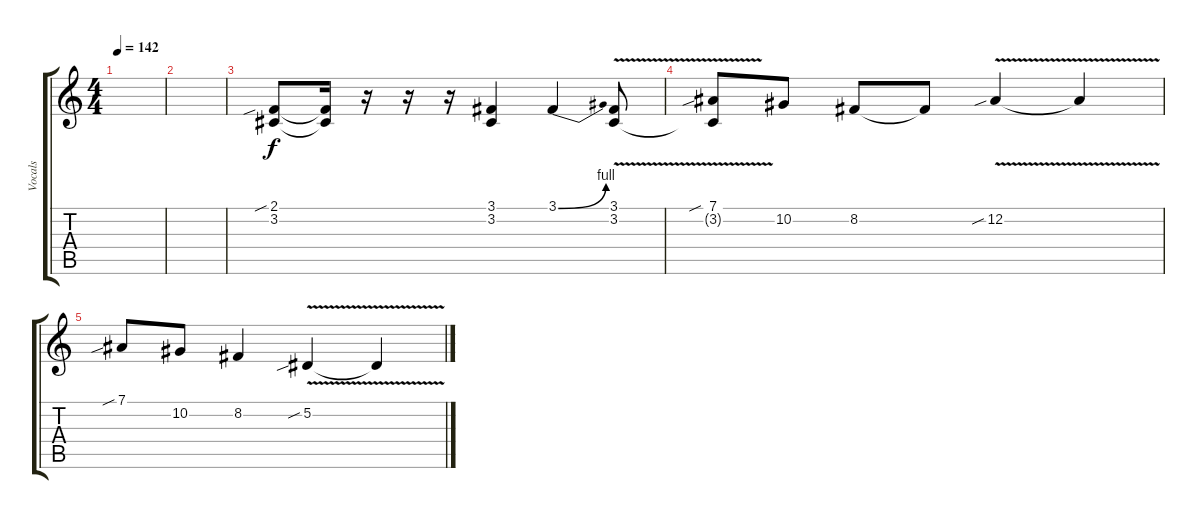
\track ("Vocals" "Vocals") {instrument accordion}
\staff {score tabs}
\tuning (Eb4 Bb3 Gb3 Db3 Ab2 Eb2) {hide}
\ts (4 4)
\tempo 142
\clef g2
\ks c
|
|
(2.1{sib} 3.2).8 (2.1{t} 3.2{t}).16 r.16 r.16 r.16 (3.1 3.2).4 3.1{be (bend 0 0 60 4)}.4 (3.1{v} 3.2{v}).8 |
(7.1{sib} 3.2{t}).8 10.2.8 8.2.8 8.2{t}.8 12.2{v sib}.4 12.2{t}.4 |
7.1{sib}.8 10.2.8 8.2.4 5.2{v sib}.4 5.2{t}.4
